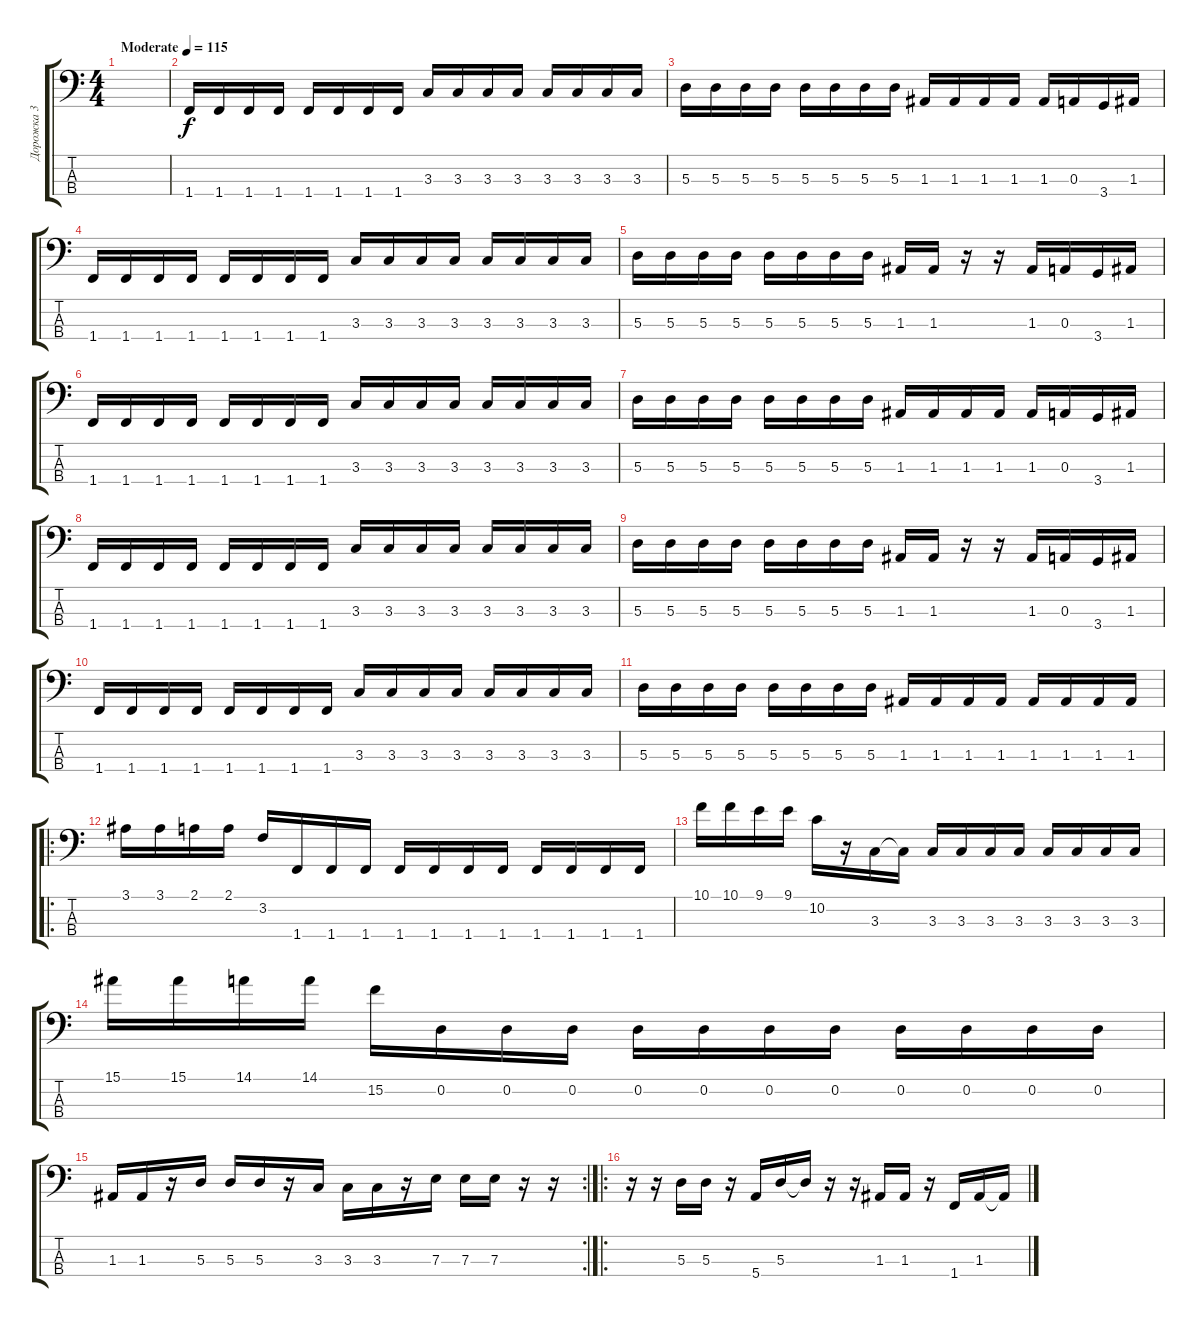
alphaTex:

\track ("Дорожка 3" "Дорожка 3") {instrument slapbass1}
\staff {score tabs}
\tuning (G2 D2 A1 E1) {hide}
\ts (4 4)
\tempo (115 "Moderate")
\clef f4
\ks c
|
1.4.16 1.4.16 1.4.16 1.4.16 1.4.16 1.4.16 1.4.16 1.4.16 3.3.16 3.3.16 3.3.16 3.3.16 3.3.16 3.3.16 3.3.16 3.3.16 |
5.3.16 5.3.16 5.3.16 5.3.16 5.3.16 5.3.16 5.3.16 5.3.16 1.3.16 1.3.16 1.3.16 1.3.16 1.3.16 0.3.16 3.4.16 1.3.16 |
1.4.16 1.4.16 1.4.16 1.4.16 1.4.16 1.4.16 1.4.16 1.4.16 3.3.16 3.3.16 3.3.16 3.3.16 3.3.16 3.3.16 3.3.16 3.3.16 |
5.3.16 5.3.16 5.3.16 5.3.16 5.3.16 5.3.16 5.3.16 5.3.16 1.3.16 1.3.16 r.16 r.16 1.3.16 0.3.16 3.4.16 1.3.16 |
1.4.16 1.4.16 1.4.16 1.4.16 1.4.16 1.4.16 1.4.16 1.4.16 3.3.16 3.3.16 3.3.16 3.3.16 3.3.16 3.3.16 3.3.16 3.3.16 |
5.3.16 5.3.16 5.3.16 5.3.16 5.3.16 5.3.16 5.3.16 5.3.16 1.3.16 1.3.16 1.3.16 1.3.16 1.3.16 0.3.16 3.4.16 1.3.16 |
1.4.16 1.4.16 1.4.16 1.4.16 1.4.16 1.4.16 1.4.16 1.4.16 3.3.16 3.3.16 3.3.16 3.3.16 3.3.16 3.3.16 3.3.16 3.3.16 |
5.3.16 5.3.16 5.3.16 5.3.16 5.3.16 5.3.16 5.3.16 5.3.16 1.3.16 1.3.16 r.16 r.16 1.3.16 0.3.16 3.4.16 1.3.16 |
1.4.16 1.4.16 1.4.16 1.4.16 1.4.16 1.4.16 1.4.16 1.4.16 3.3.16 3.3.16 3.3.16 3.3.16 3.3.16 3.3.16 3.3.16 3.3.16 |
5.3.16 5.3.16 5.3.16 5.3.16 5.3.16 5.3.16 5.3.16 5.3.16 1.3.16 1.3.16 1.3.16 1.3.16 1.3.16 1.3.16 1.3.16 1.3.16 |
\ro
3.1.16 3.1.16 2.1.16 2.1.16 3.2.16 1.4.16 1.4.16 1.4.16 1.4.16 1.4.16 1.4.16 1.4.16 1.4.16 1.4.16 1.4.16 1.4.16 |
10.1.16 10.1.16 9.1.16 9.1.16 10.2.16 r.16 3.3.16 3.3{t}.16 3.3.16 3.3.16 3.3.16 3.3.16 3.3.16 3.3.16 3.3.16 3.3.16 |
15.1.16 15.1.16 14.1.16 14.1.16 15.2.16 0.2.16 0.2.16 0.2.16 0.2.16 0.2.16 0.2.16 0.2.16 0.2.16 0.2.16 0.2.16 0.2.16 |
\rc 2
1.3.16 1.3.16 r.16 5.3.16 5.3.16 5.3.16 r.16 3.3.16 3.3.16 3.3.16 r.16 7.3.16 7.3.16 7.3.16 r.16 r.16 |
\ro
r.16 r.16 5.3.16 5.3.16 r.16 5.4.16 5.3.16 5.3{t}.16 r.16 r.16 1.3.16 1.3.16 r.16 1.4.16 1.3.16 1.3{t}.16
